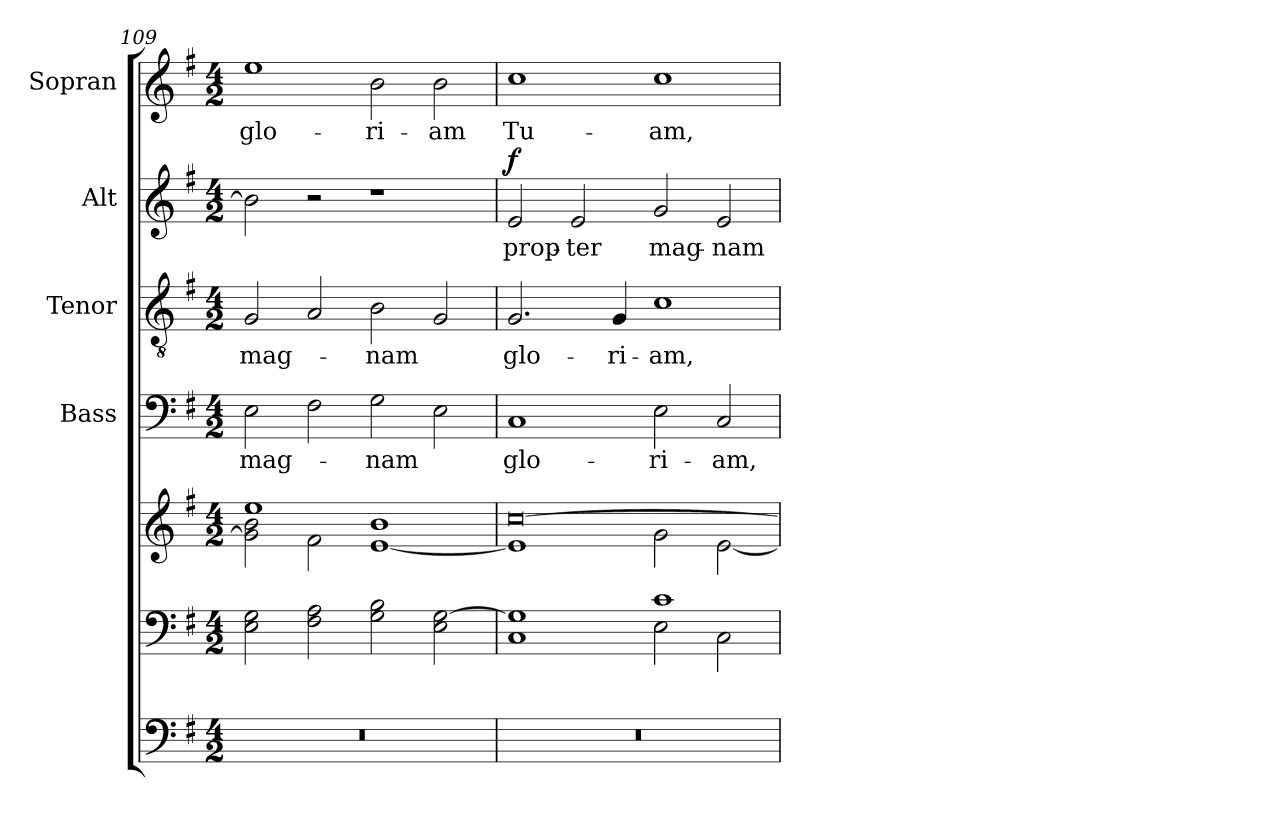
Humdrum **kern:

**kern	**kern	**kern	**kern	**text	**kern	**text	**kern	**text	**dynam	**kern	**text
*part6	*part5	*part5	*part4	*part4	*part3	*part3	*part2	*part2	*part2	*part1	*part1
*staff7	*staff6	*staff5	*staff4	*staff4	*staff3	*staff3	*staff2	*staff2	*staff2	*staff1	*staff1
*	*	*	*I"Bass	*	*I"Tenor	*	*I"Alt	*	*	*I"Sopran	*
*	*	*	*I'B.	*	*I'T.	*	*I'A.	*	*	*I'S.	*
!!LO:PB:g=z
*clefF4	*clefF4	*clefG2	*clefF4	*	*clefGv2	*	*clefG2	*	*	*clefG2	*
*k[f#]	*k[f#]	*k[f#]	*k[f#]	*	*k[f#]	*	*k[f#]	*	*	*k[f#]	*
*G:	*G:	*G:	*G:	*	*G:	*	*G:	*	*	*G:	*
*M4/2	*M4/2	*M4/2	*M4/2	*	*M4/2	*	*M4/2	*	*	*M4/2	*
=109	=109	=109	=109	=109	=109	=109	=109	=109	=109	=109	=109
*	*	*^	*	*	*	*	*	*	*	*	*
!	!	!	!	!	!LO:LY:b	!	!LO:LY:b	!	!	!	!	!LO:LY:b
0r	2E\ 2G\	1ee	2g\] 2b\	2E\	mag-	2G/	mag-	2b\]	.	.	1ee	glo-
.	2F#\ 2A\	.	2f#\	2F#\	.	2A/	.	2r	.	.	.	.
!	!	!	!	!	!LO:LY:b	!	!LO:LY:b	!	!	!	!	!LO:LY:b
.	2G\ 2B\	1b	[<1e	2G\	-nam	2B\	-nam	1r	.	.	2b\	-ri-
!	!	!	!	!	!	!	!	!	!	!	!	!LO:LY:b
.	2E\ [2G\	.	.	2E\	.	2G/	.	.	.	.	2b\	-am
=110	=110	=110	=110	=110	=110	=110	=110	=110	=110	=110	=110	=110
*	*^	*	*	*	*	*	*	*	*	*	*	*
!	!	!	!	!	!	!LO:LY:b	!	!LO:LY:b	!	!LO:LY:b	!LO:DY:a	!	!LO:LY:b
0r	1G]	1C	[>0cc	1e]	1C	glo-	2.G/	glo-	2e/	prop-	f	1cc	Tu-
!	!	!	!	!	!	!	!	!	!	!LO:LY:b	!	!	!
.	.	.	.	.	.	.	.	.	2e/	-ter	.	.	.
!	!	!	!	!	!	!	!	!LO:LY:b	!	!	!	!	!
.	.	.	.	.	.	.	4G/	-ri-	.	.	.	.	.
!	!	!	!	!	!	!LO:LY:b	!	!LO:LY:b	!	!LO:LY:b	!	!	!LO:LY:b
.	1c	2E\	.	2g\	2E\	-ri-	1c	-am,	2g/	mag-	.	1cc	-am,
!	!	!	!	!	!	!LO:LY:b	!	!	!	!LO:LY:b	!	!	!
.	.	2C\	.	[<2e\	2C/	-am,	.	.	2e/	-nam	.	.	.
*	*v	*v	*	*	*	*	*	*	*	*	*	*	*
*	*	*v	*v	*	*	*	*	*	*	*	*	*
=	=	=	=	=	=	=	=	=	=	=	=
*-	*-	*-	*-	*-	*-	*-	*-	*-	*-	*-	*-
